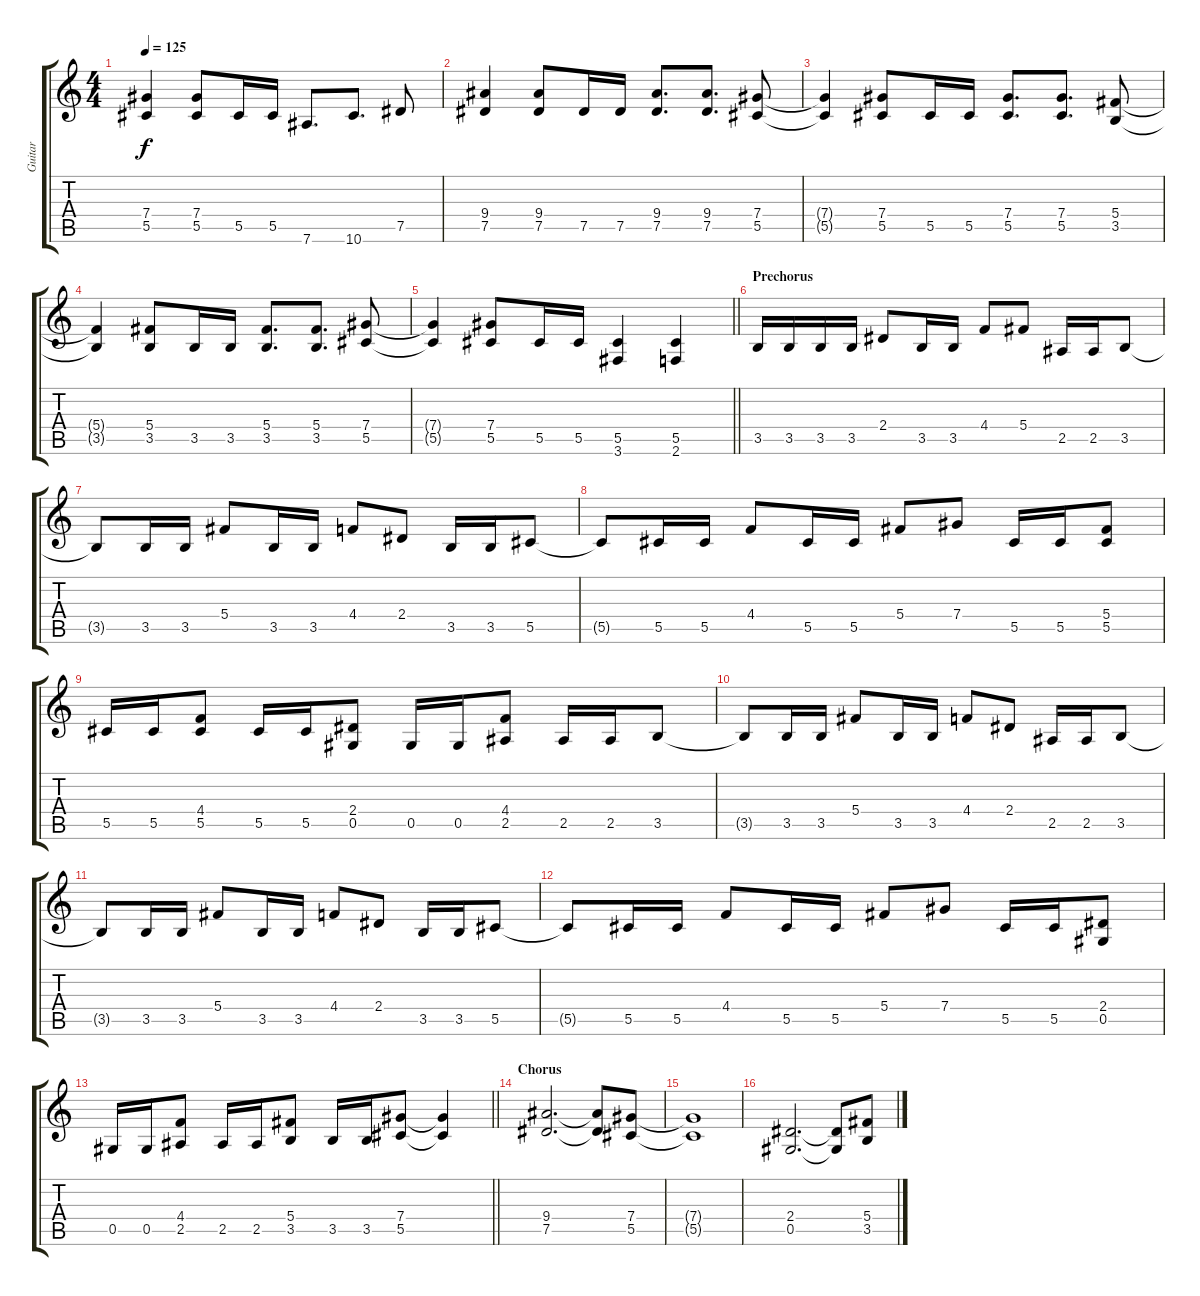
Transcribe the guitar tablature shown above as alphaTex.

\track ("Guitar" "Guitar") {instrument distortionguitar}
\staff {score tabs}
\tuning (Eb4 Bb3 Gb3 Db3 Ab2 Eb2) {hide}
\ts (4 4)
\tempo 125
\clef g2
\ks c
(7.4{t} 5.5{t}).4{dy f} (7.4 5.5).8 5.5.16 5.5.16 7.6.8{d} 10.6.8{d} 7.5.8 |
(9.4 7.5).4 (9.4 7.5).8 7.5.16 7.5.16 (9.4 7.5).8{d} (9.4 7.5).8{d} (7.4 5.5).8 |
(7.4{t} 5.5{t}).4 (7.4 5.5).8 5.5.16 5.5.16 (7.4 5.5).8{d} (7.4 5.5).8{d} (5.4 3.5).8 |
(5.4{t} 3.5{t}).4 (5.4 3.5).8 3.5.16 3.5.16 (5.4 3.5).8{d} (5.4 3.5).8{d} (7.4 5.5).8 |
\barLineRight lightlight
(7.4{t} 5.5{t}).4 (7.4 5.5).8 5.5.16 5.5.16 (5.5 3.6).4 (5.5 2.6).4 |
\section ("" "Prechorus")
3.5.16 3.5.16 3.5.16 3.5.16 2.4.8 3.5.16 3.5.16 4.4.8 5.4.8 2.5.16 2.5.16 3.5.8 |
3.5{t}.8 3.5.16 3.5.16 5.4.8 3.5.16 3.5.16 4.4.8 2.4.8 3.5.16 3.5.16 5.5.8 |
5.5{t}.8 5.5.16 5.5.16 4.4.8 5.5.16 5.5.16 5.4.8 7.4.8 5.5.16 5.5.16 (5.4 5.5).8 |
5.5.16 5.5.16 (4.4 5.5).8 5.5.16 5.5.16 (2.4 0.5).8 0.5.16 0.5.16 (4.4 2.5).8 2.5.16 2.5.16 3.5.8 |
3.5{t}.8 3.5.16 3.5.16 5.4.8 3.5.16 3.5.16 4.4.8 2.4.8 2.5.16 2.5.16 3.5.8 |
3.5{t}.8 3.5.16 3.5.16 5.4.8 3.5.16 3.5.16 4.4.8 2.4.8 3.5.16 3.5.16 5.5.8 |
5.5{t}.8 5.5.16 5.5.16 4.4.8 5.5.16 5.5.16 5.4.8 7.4.8 5.5.16 5.5.16 (2.4 0.5).8 |
\barLineRight lightlight
0.5.16 0.5.16 (4.4 2.5).8 2.5.16 2.5.16 (5.4 3.5).8 3.5.16 3.5.16 (7.4 5.5).8 (7.4{t} 5.5{t}).4 |
\section ("" "Chorus")
(9.4 7.5).2{d} (9.4{t} 7.5{t}).8 (7.4 5.5).8 |
(7.4{t} 5.5{t}).1 |
(2.4 0.5).2{d} (2.4{t} 0.5{t}).8 (5.4 3.5).8
